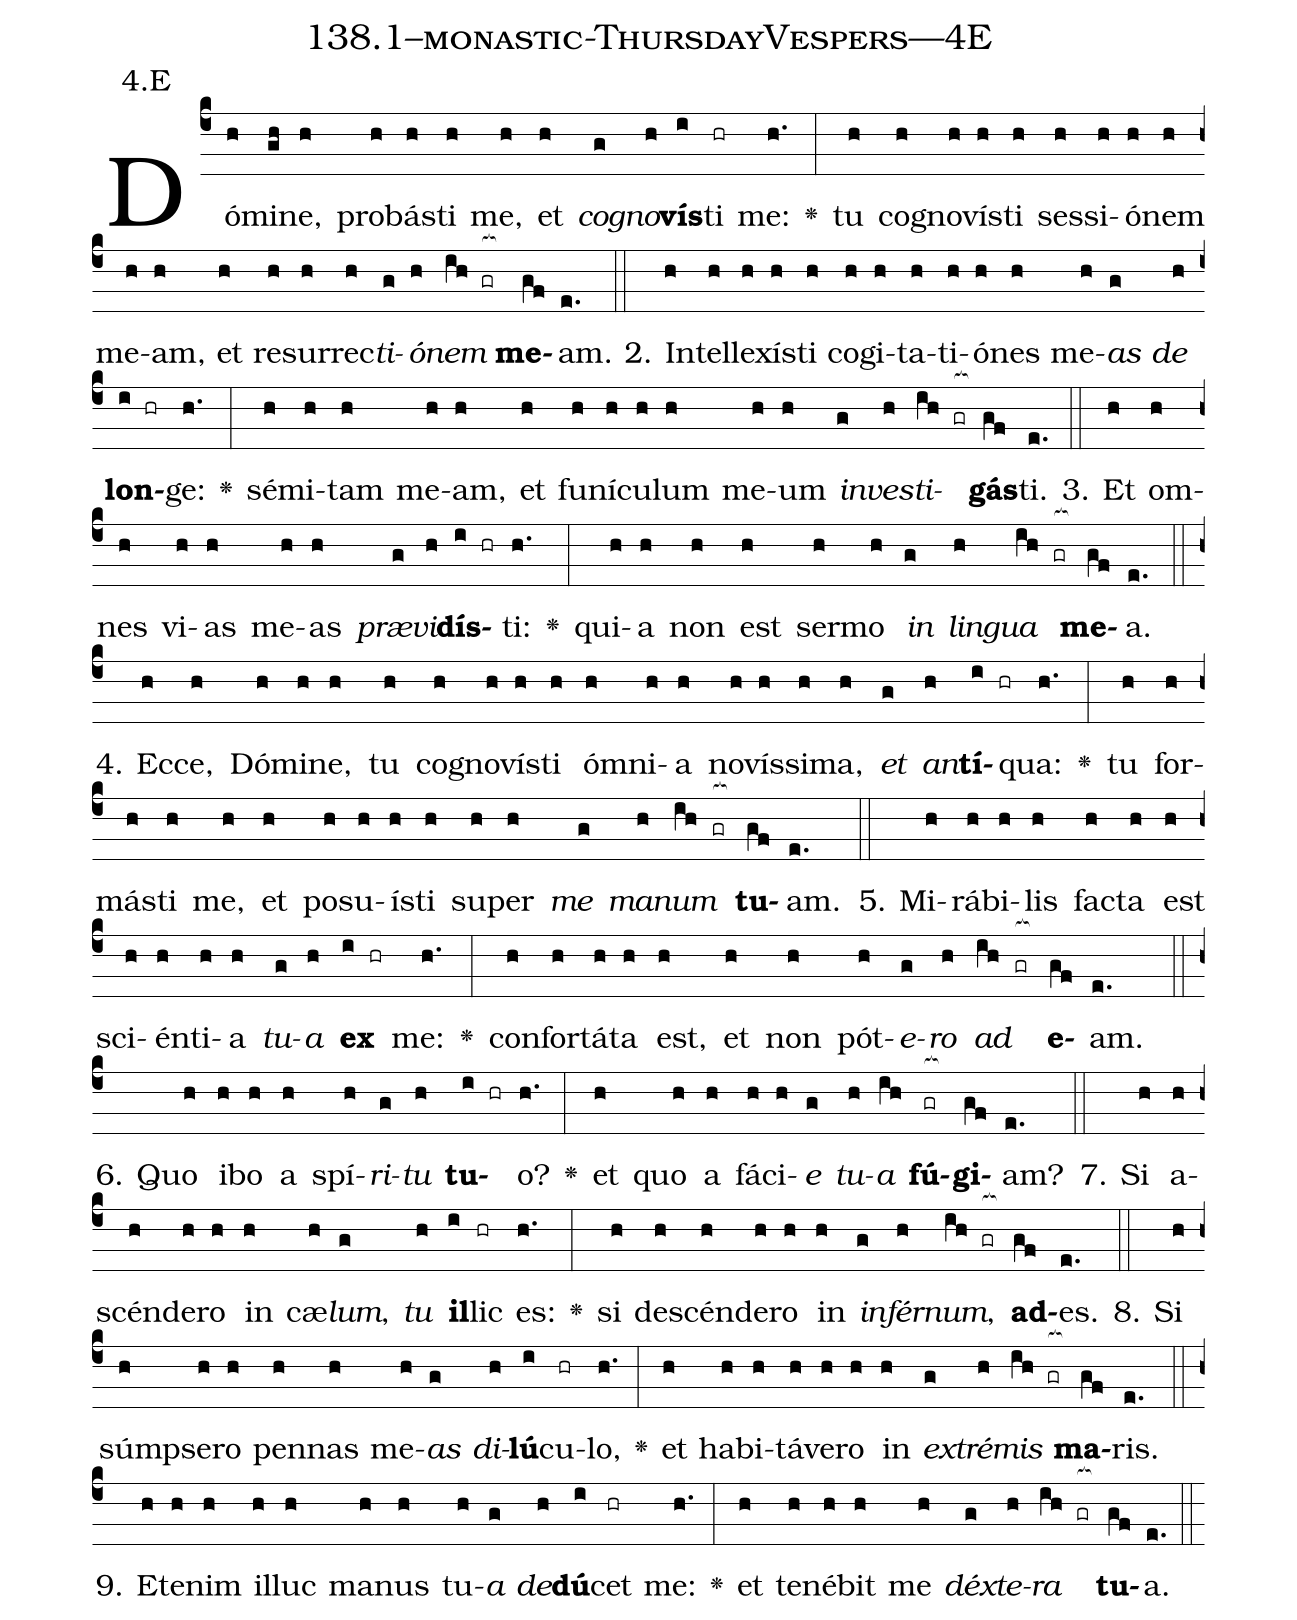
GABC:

name: 138.1--monastic-ThursdayVespers---4E;
annotation: 4.E;
%%
(c4)Dó(h)mi(gh)ne,(h) pro(h)bás(h)ti(h) me,(h) et(h) <i>co</i>(g)<i>gno</i>(h)<b>vís</b>(i)ti(hr) me:(h.) <v>\greheightstar</v>(:) tu(h) co(h)gno(h)vís(h)ti(h) ses(h)si(h)ó(h)nem(h) me(h)am,(h) et(h) re(h)sur(h)rec(h)<i>ti</i>(g)<i>ó</i>(h)<i>nem</i>(ih gr[ocb:1{]) <b>me</b>(gf[ocb:0}])am.(e.) (::)
2. In(h)tel(h)le(h)xís(h)ti(h) co(h)gi(h)ta(h)ti(h)ó(h)nes(h) me(h)<i>as</i>(g) <i>de</i>(h) <b>lon</b>(i hr)ge:(h.) <v>\greheightstar</v>(:) sé(h)mi(h)tam(h) me(h)am,(h) et(h) fu(h)ní(h)cu(h)lum(h) me(h)um(h) <i>in</i>(g)<i>ves</i>(h)<i>ti</i>(ih gr[ocb:1{])<b>gás</b>(gf[ocb:0}])ti.(e.) (::)
3. Et(h) om(h)nes(h) vi(h)as(h) me(h)as(h) <i>præ</i>(g)<i>vi</i>(h)<b>dís</b>(i hr)ti:(h.) <v>\greheightstar</v>(:) qui(h)a(h) non(h) est(h) ser(h)mo(h) <i>in</i>(g) <i>lin</i>(h)<i>gua</i>(ih gr[ocb:1{]) <b>me</b>(gf[ocb:0}])a.(e.) (::)
4. Ec(h)ce,(h) Dó(h)mi(h)ne,(h) tu(h) co(h)gno(h)vís(h)ti(h) óm(h)ni(h)a(h) no(h)vís(h)si(h)ma,(h) <i>et</i>(g) <i>an</i>(h)<b>tí</b>(i hr)qua:(h.) <v>\greheightstar</v>(:) tu(h) for(h)más(h)ti(h) me,(h) et(h) po(h)su(h)ís(h)ti(h) su(h)per(h) <i>me</i>(g) <i>ma</i>(h)<i>num</i>(ih gr[ocb:1{]) <b>tu</b>(gf[ocb:0}])am.(e.) (::)
5. Mi(h)rá(h)bi(h)lis(h) fac(h)ta(h) est(h) sci(h)én(h)ti(h)a(h) <i>tu</i>(g)<i>a</i>(h) <b>ex</b>(i hr) me:(h.) <v>\greheightstar</v>(:) con(h)for(h)tá(h)ta(h) est,(h) et(h) non(h) pót(h)<i>e</i>(g)<i>ro</i>(h) <i>ad</i>(ih gr[ocb:1{]) <b>e</b>(gf[ocb:0}])am.(e.) (::)
6. Quo(h) i(h)bo(h) a(h) spí(h)<i>ri</i>(g)<i>tu</i>(h) <b>tu</b>(i hr)o?(h.) <v>\greheightstar</v>(:) et(h) quo(h) a(h) fá(h)ci(h)<i>e</i>(g) <i>tu</i>(h)<i>a</i>(ih) <b>fú</b>(gr[ocb:1{])<b>gi</b>(gf[ocb:0}])am?(e.) (::)
7. Si(h) a(h)scén(h)de(h)ro(h) in(h) cæ(h)<i>lum</i>,(g) <i>tu</i>(h) <b>il</b>(i)lic(hr) es:(h.) <v>\greheightstar</v>(:) si(h) de(h)scén(h)de(h)ro(h) in(h) <i>in</i>(g)<i>fér</i>(h)<i>num</i>,(ih gr[ocb:1{]) <b>ad</b>(gf[ocb:0}])es.(e.) (::)
8. Si(h) súmp(h)se(h)ro(h) pen(h)nas(h) me(h)<i>as</i>(g) <i>di</i>(h)<b>lú</b>(i)cu(hr)lo,(h.) <v>\greheightstar</v>(:) et(h) ha(h)bi(h)tá(h)ve(h)ro(h) in(h) <i>ex</i>(g)<i>tré</i>(h)<i>mis</i>(ih gr[ocb:1{]) <b>ma</b>(gf[ocb:0}])ris.(e.) (::)
9. Et(h)e(h)nim(h) il(h)luc(h) ma(h)nus(h) tu(h)<i>a</i>(g) <i>de</i>(h)<b>dú</b>(i)cet(hr) me:(h.) <v>\greheightstar</v>(:) et(h) te(h)né(h)bit(h) me(h) <i>déx</i>(g)<i>te</i>(h)<i>ra</i>(ih gr[ocb:1{]) <b>tu</b>(gf[ocb:0}])a.(e.) (::)
